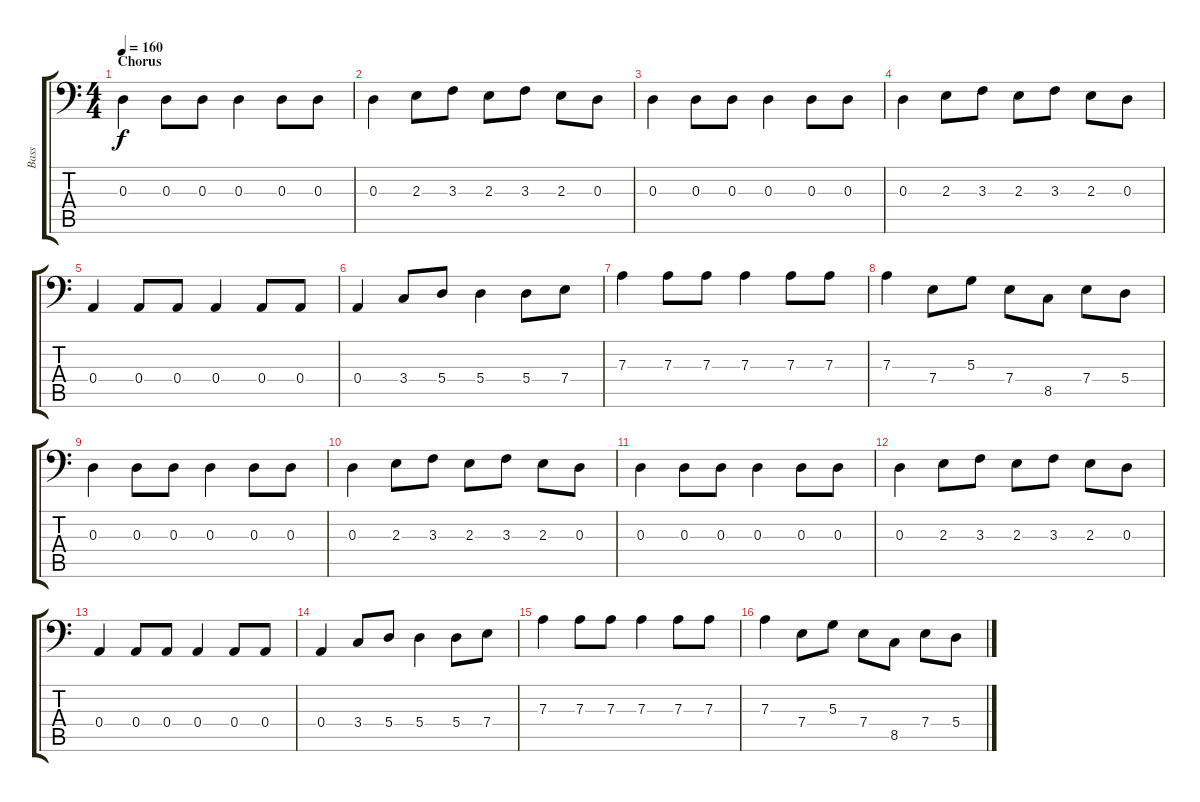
\track ("Bass" "Bass") {instrument electricbassfinger}
\staff {score tabs}
\tuning (C3 G2 D2 A1 E1 B0) {hide}
\ts (4 4)
\section ("" "Chorus")
\tempo 160
\clef f4
\ks c
0.3.4{dy f} 0.3.8 0.3.8 0.3.4 0.3.8 0.3.8 |
0.3.4 2.3.8 3.3.8 2.3.8 3.3.8 2.3.8 0.3.8 |
0.3.4 0.3.8 0.3.8 0.3.4 0.3.8 0.3.8 |
0.3.4 2.3.8 3.3.8 2.3.8 3.3.8 2.3.8 0.3.8 |
0.4.4 0.4.8 0.4.8 0.4.4 0.4.8 0.4.8 |
0.4.4 3.4.8 5.4.8 5.4.4 5.4.8 7.4.8 |
7.3.4 7.3.8 7.3.8 7.3.4 7.3.8 7.3.8 |
7.3.4 7.4.8 5.3.8 7.4.8 8.5.8 7.4.8 5.4.8 |
0.3.4 0.3.8 0.3.8 0.3.4 0.3.8 0.3.8 |
0.3.4 2.3.8 3.3.8 2.3.8 3.3.8 2.3.8 0.3.8 |
0.3.4 0.3.8 0.3.8 0.3.4 0.3.8 0.3.8 |
0.3.4 2.3.8 3.3.8 2.3.8 3.3.8 2.3.8 0.3.8 |
0.4.4 0.4.8 0.4.8 0.4.4 0.4.8 0.4.8 |
0.4.4 3.4.8 5.4.8 5.4.4 5.4.8 7.4.8 |
7.3.4 7.3.8 7.3.8 7.3.4 7.3.8 7.3.8 |
7.3.4 7.4.8 5.3.8 7.4.8 8.5.8 7.4.8 5.4.8
